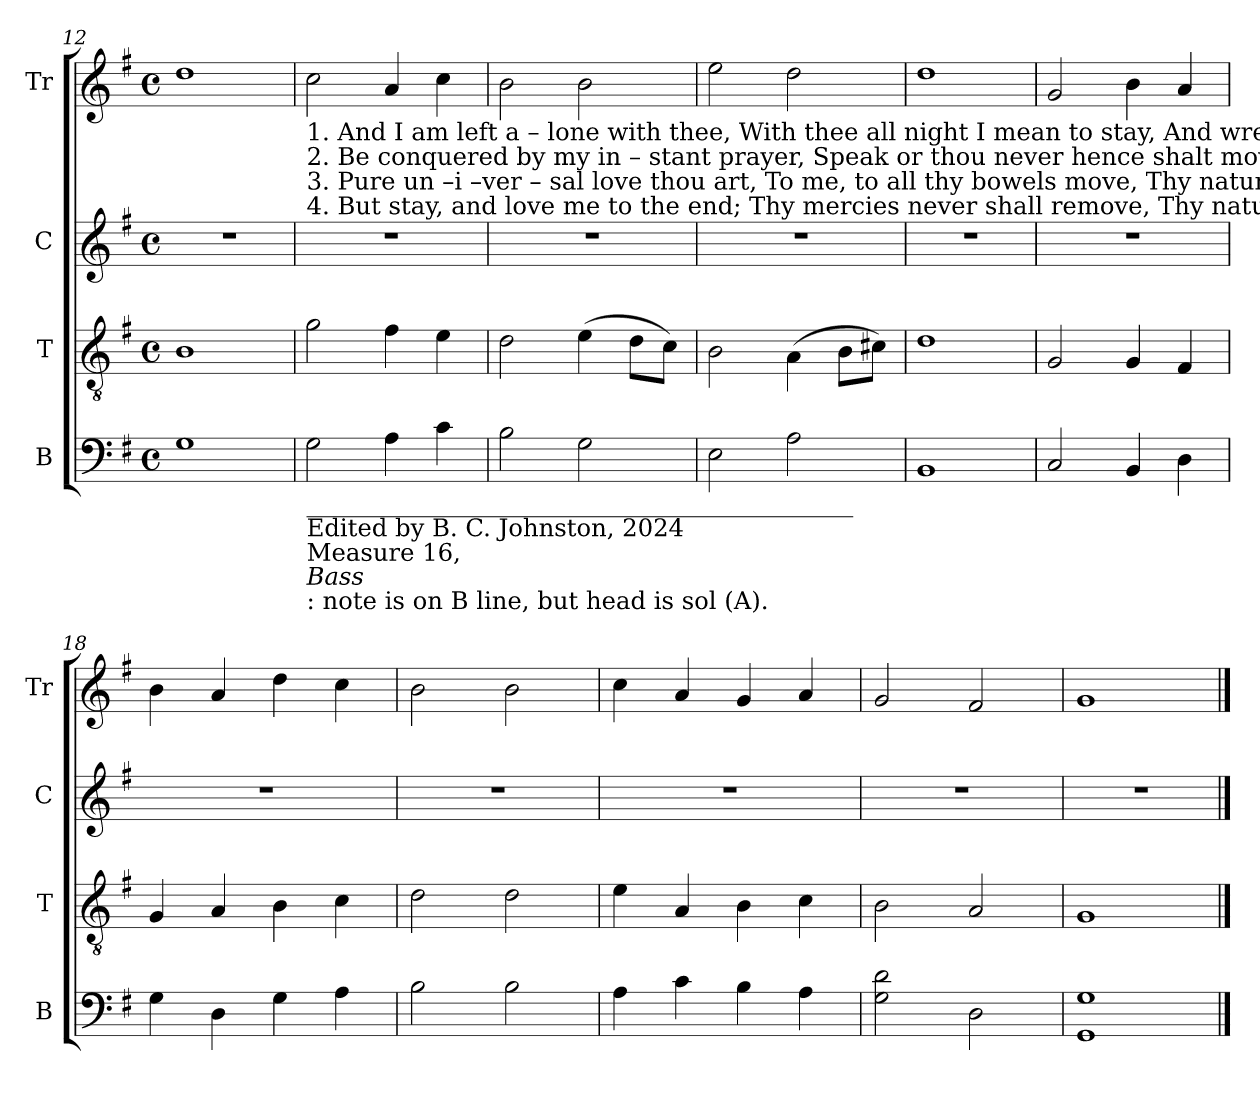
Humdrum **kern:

**kern	**kern	**kern	**kern
*part4	*part3	*part2	*part1
*staff4	*staff3	*staff2	*staff1
*I"B	*I"T	*I"C	*I"Tr
*I'B	*I'T	*I'C	*I'Tr
*clefF4	*clefGv2	*clefG2	*clefG2
*k[f#]	*k[f#]	*k[f#]	*k[f#]
*M4/4	*M4/4	*M4/4	*M4/4
*met(c)	*met(c)	*met(c)	*met(c)
=12	=12	=12	=12
1G	1B	1r	1dd
!!LO:LB:g=z
=13	=13	=13	=13
!	!	!	!LO:TX:b:t=1. And  I   am  left    a     –    lone    with     thee,  With thee all night I mean to stay,  And wrestle till  the break of day.
!	!	!	!LO:TX:b:t=2. Be conquered  by  my       in – stant   prayer, Speak or thou never hence shalt move, And tell me if thy name is love.
!	!	!	!LO:TX:b:t=3. Pure un –i –ver  –  sal       love    thou     art,     To    me,  to  all  thy  bowels move,  Thy nature and thy name is  love.
!	!	!	!LO:TX:b:t=4. But stay, and  love  me      to        the      end;    Thy mercies  never  shall   remove,  Thy nature and thy name is  love.
!LO:TX:b:t=_____________________________________________	!	!	!
!LO:TX:b:t=Edited by B. C. Johnston, 2024	!	!	!
!LO:TX:b:t=Measure 16,	!	!	!
!LO:TX:b:i:t=Bass	!	!	!
!LO:TX:b:t=&colon; note is on B line, but head is sol (A).	!	!	!
2G\	2g\	1r	2cc\
4A\	4f#\	.	4a/
4c\	4e\	.	4cc\
=14	=14	=14	=14
2B\	2d\	1r	2b\
2G\	(>4e\	.	2b\
.	8d\L	.	.
.	8c\J)	.	.
=15	=15	=15	=15
2E\	2B\	1r	2ee\
2A\	(>4A\	.	2dd\
.	8B\L	.	.
.	8c#X\J)	.	.
=16	=16	=16	=16
1BB	1d	1r	1dd
=17	=17	=17	=17
2C/	2G/	1r	2g/
4BB/	4G/	.	4b\
4D\	4F#/	.	4a/
=18	=18	=18	=18
4G\	4G/	1r	4b\
4D\	4A/	.	4a/
4G\	4B\	.	4dd\
4A\	4c\	.	4cc\
=19	=19	=19	=19
2B\	2d\	1r	2b\
2B\	2d\	.	2b\
=20	=20	=20	=20
4A\	4e\	1r	4cc\
4c\	4A/	.	4a/
4B\	4B\	.	4g/
4A\	4c\	.	4a/
=21	=21	=21	=21
2G\ 2d\	2B\	1r	2g/
2D\	2A/	.	2f#/
=22	=22	=22	=22
1GG 1G	1G	1r	1g
==	==	==	==
*-	*-	*-	*-
